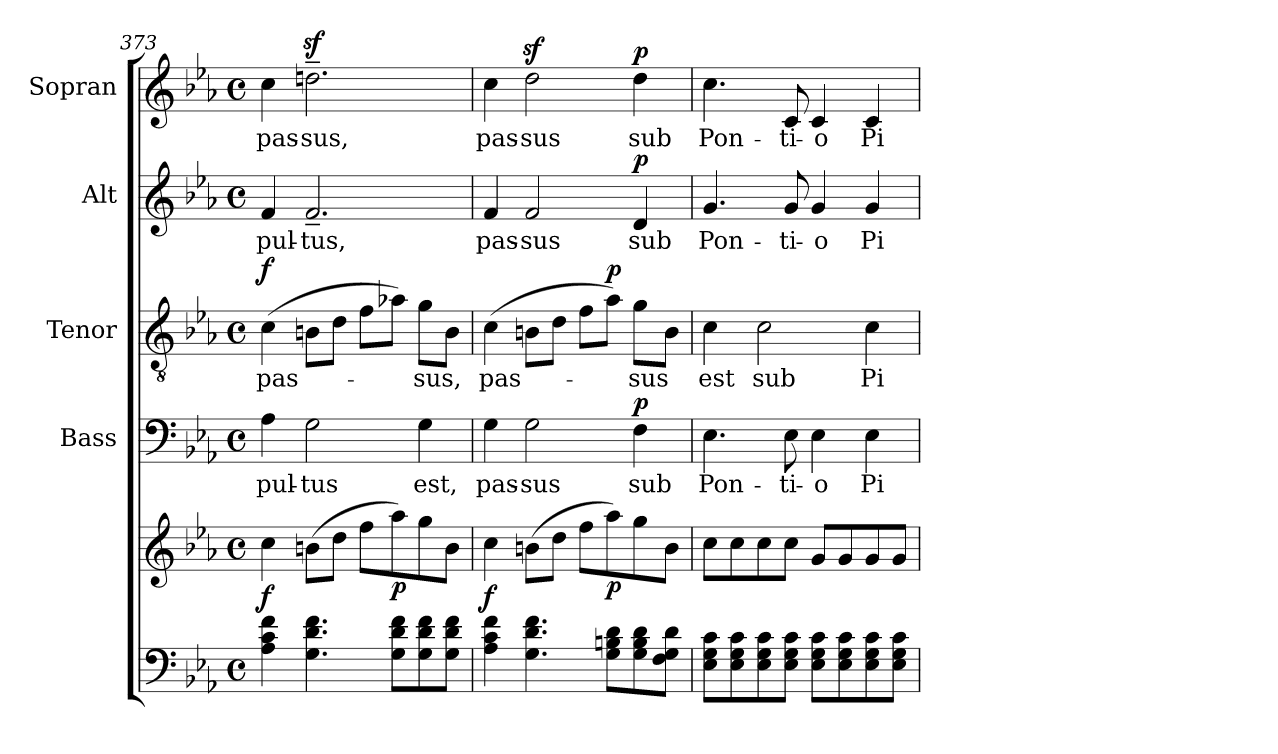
**kern	**kern	**dynam	**kern	**text	**dynam	**kern	**text	**dynam	**kern	**text	**dynam	**kern	**text	**dynam
*part5	*part5	*part5	*part4	*part4	*part4	*part3	*part3	*part3	*part2	*part2	*part2	*part1	*part1	*part1
*staff6	*staff5	*staff5/6	*staff4	*staff4	*staff4	*staff3	*staff3	*staff3	*staff2	*staff2	*staff2	*staff1	*staff1	*staff1
*	*	*	*I"Bass	*	*	*I"Tenor	*	*	*I"Alt	*	*	*I"Sopran	*	*
*	*	*	*I'B.	*	*	*I'T.	*	*	*I'A.	*	*	*I'S.	*	*
!!LO:LB:g=z
*clefF4	*clefG2	*	*clefF4	*	*	*clefGv2	*	*	*clefG2	*	*	*clefG2	*	*
*k[b-e-a-]	*k[b-e-a-]	*	*k[b-e-a-]	*	*	*k[b-e-a-]	*	*	*k[b-e-a-]	*	*	*k[b-e-a-]	*	*
*E-:	*E-:	*	*E-:	*	*	*E-:	*	*	*E-:	*	*	*E-:	*	*
*M4/4	*M4/4	*	*M4/4	*	*	*M4/4	*	*	*M4/4	*	*	*M4/4	*	*
*met(c)	*met(c)	*	*met(c)	*	*	*met(c)	*	*	*met(c)	*	*	*met(c)	*	*
=373	=373	=373	=373	=373	=373	=373	=373	=373	=373	=373	=373	=373	=373	=373
!	!	!LO:DY:b	!	!LO:LY:b	!	!	!LO:LY:b	!LO:DY:a	!	!LO:LY:b	!	!	!LO:LY:b	!
4A-\ 4c\ 4f\	4cc\	f	4A-\	-pul-	.	(>4c\	pas-	f	4f/	-pul-	.	4cc\	pas-	.
!	!	!	!	!LO:LY:b	!	!	!	!	!	!LO:LY:b	!	!	!LO:LY:b	!
4.G\ 4.d\ 4.f\	(>8bn\L	.	2G\	-tus	.	8Bn\L	.	.	2.f~</	-tus,	.	2.ddnz>~>\	-sus,	.
.	8dd\J	.	.	.	.	8d\J	.	.	.	.	.	.	.	.
.	8ff\L	.	.	.	.	8f\L	.	.	.	.	.	.	.	.
!	!	!LO:DY:b	!	!	!	!	!	!	!	!	!	!	!	!
8G\ 8d\ 8f\L	8aa-\)	p	.	.	.	8a-X\J)	.	.	.	.	.	.	.	.
!	!	!	!	!LO:LY:b	!	!	!LO:LY:b	!	!	!	!	!	!	!
8G\ 8d\ 8f\	8gg\	.	4G\	est,	.	8g\L	-sus,	.	.	.	.	.	.	.
8G\ 8d\ 8f\J	8b\J	.	.	.	.	8B\J	.	.	.	.	.	.	.	.
=374	=374	=374	=374	=374	=374	=374	=374	=374	=374	=374	=374	=374	=374	=374
!	!	!LO:DY:b	!	!LO:LY:b	!	!	!LO:LY:b	!	!	!LO:LY:b	!	!	!LO:LY:b	!
4A-\ 4c\ 4f\	4cc\	f	4G\	pas-	.	(>4c\	pas-	.	4f/	pas-	.	4cc\	pas-	.
!	!	!	!	!LO:LY:b	!	!	!	!	!	!LO:LY:b	!	!	!LO:LY:b	!
4.G\ 4.d\ 4.f\	(>8bn\L	.	2G\	-sus	.	8Bn\L	.	.	2f/	-sus	.	2ddz>\	-sus	.
.	8dd\J	.	.	.	.	8d\J	.	.	.	.	.	.	.	.
.	8ff\L	.	.	.	.	8f\L	.	.	.	.	.	.	.	.
!	!	!LO:DY:b	!	!	!	!	!	!LO:DY:a	!	!	!	!	!	!
8G\ 8Bn\ 8d\L	8aa-\)	p	.	.	.	8a-\J)	.	p	.	.	.	.	.	.
!	!	!	!	!LO:LY:b	!LO:DY:a	!	!LO:LY:b	!	!	!LO:LY:b	!LO:DY:a	!	!LO:LY:b	!LO:DY:a
8G\ 8B\ 8d\	8gg\	.	4F\	sub	p	8g\L	-sus	.	4d/	sub	p	4dd\	sub	p
8F\ 8G\ 8d\J	8b\J	.	.	.	.	8B\J	.	.	.	.	.	.	.	.
=375	=375	=375	=375	=375	=375	=375	=375	=375	=375	=375	=375	=375	=375	=375
!	!	!	!	!LO:LY:b	!	!	!LO:LY:b	!	!	!LO:LY:b	!	!	!LO:LY:b	!
8E-\ 8G\ 8c\L	8cc\L	.	4.E-\	Pon-	.	4c\	est	.	4.g/	Pon-	.	4.cc\	Pon-	.
8E-\ 8G\ 8c\	8cc\	.	.	.	.	.	.	.	.	.	.	.	.	.
!	!	!	!	!	!	!	!LO:LY:b	!	!	!	!	!	!	!
8E-\ 8G\ 8c\	8cc\	.	.	.	.	2c\	sub	.	.	.	.	.	.	.
!	!	!	!	!LO:LY:b	!	!	!	!	!	!LO:LY:b	!	!	!LO:LY:b	!
8E-\ 8G\ 8c\J	8cc\J	.	8E-\	-ti-	.	.	.	.	8g/	-ti-	.	8c/	-ti-	.
!	!	!	!	!LO:LY:b	!	!	!	!	!	!LO:LY:b	!	!	!LO:LY:b	!
8E-\ 8G\ 8c\L	8g/L	.	4E-\	-o	.	.	.	.	4g/	-o	.	4c/	-o	.
8E-\ 8G\ 8c\	8g/	.	.	.	.	.	.	.	.	.	.	.	.	.
!	!	!	!	!LO:LY:b	!	!	!LO:LY:b	!	!	!LO:LY:b	!	!	!LO:LY:b	!
8E-\ 8G\ 8c\	8g/	.	4E-\	Pi-	.	4c\	Pi-	.	4g/	Pi-	.	4c/	Pi-	.
8E-\ 8G\ 8c\J	8g/J	.	.	.	.	.	.	.	.	.	.	.	.	.
=	=	=	=	=	=	=	=	=	=	=	=	=	=	=
*-	*-	*-	*-	*-	*-	*-	*-	*-	*-	*-	*-	*-	*-	*-
